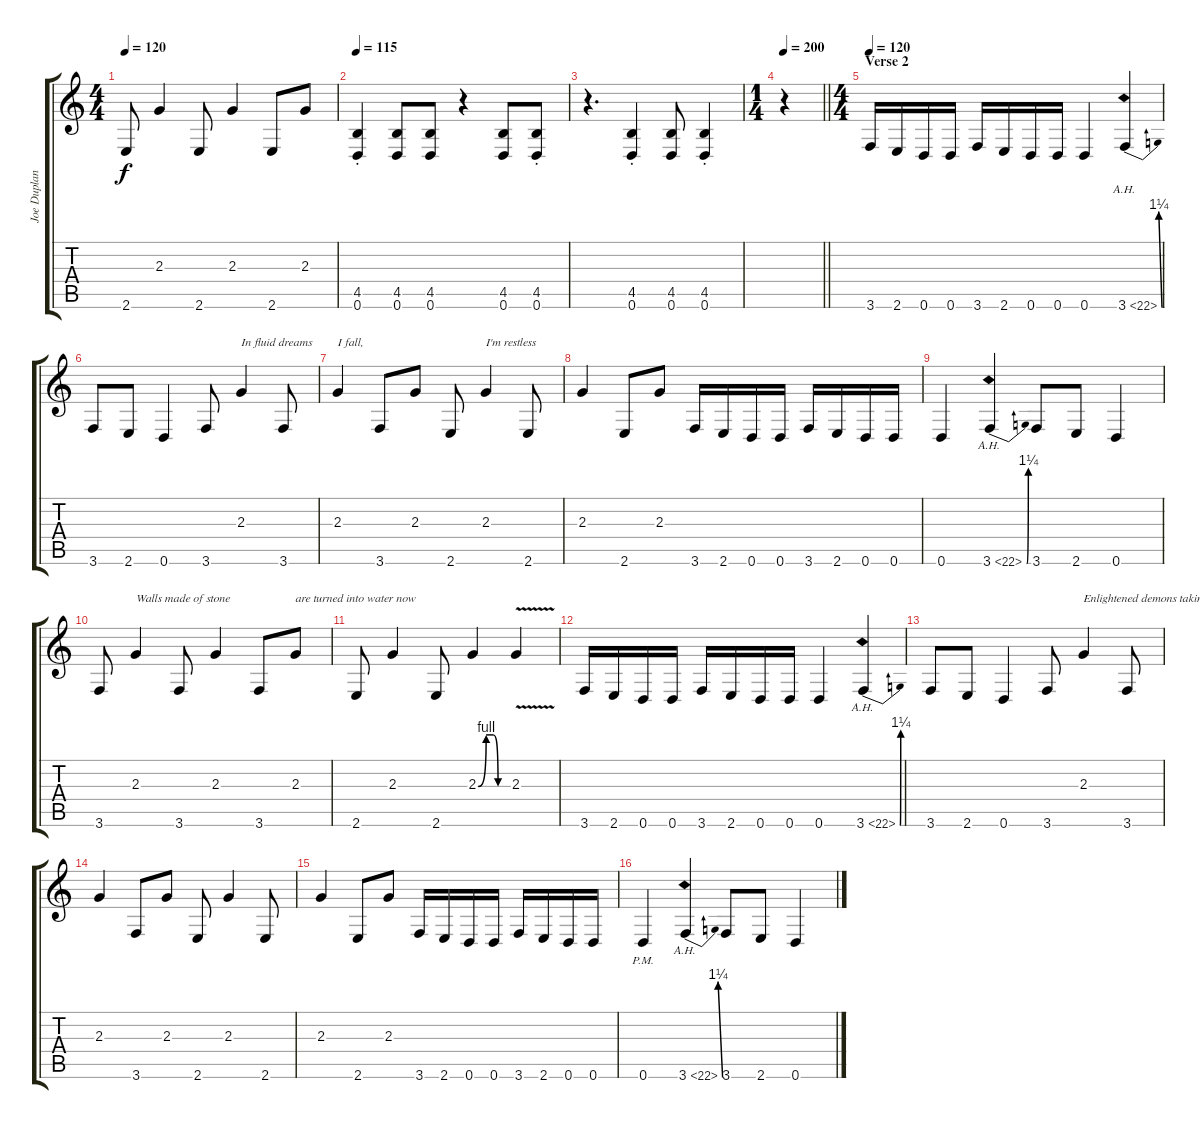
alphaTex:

\track ("Joe Duplantier" "Joe Duplan") {instrument distortionguitar}
\staff {score tabs}
\tuning (D4 A3 F3 C3 G2 D2) {hide}
\ts (4 4)
\tempo 120
\clef g2
\ks c
2.6.8{dy f} 2.3.4 2.6.8 2.3.4 2.6.8 2.3.8 |
\tempo 115
(4.5{st} 0.6{st}).4 (4.5 0.6).8 (4.5 0.6).8 r.4 (4.5 0.6).8 (4.5{st} 0.6).8 |
r.4{d} (4.5{st} 0.6{st}).4 (4.5 0.6).8 (4.5{st} 0.6{st}).4 |
\ts (1 4)
\tempo 200
\barLineRight lightlight
r.4 |
\ts (4 4)
\section ("" "Verse 2")
\tempo 120
3.6.16 2.6.16 0.6.16 0.6.16 3.6.16 2.6.16 0.6.16 0.6.16 0.6.4 3.6{be (bend 0 0 60 5) ah 19}.4 |
3.6.8 2.6.8 0.6.4 3.6.8 2.3.4{txt "In fluid dreams"} 3.6.8 |
2.3.4{txt "I fall,"} 3.6.8 2.3.8 2.6.8 2.3.4{txt "I'm restless"} 2.6.8 |
2.3.4 2.6.8 2.3.8 3.6.16 2.6.16 0.6.16 0.6.16 3.6.16 2.6.16 0.6.16 0.6.16 |
0.6.4 3.6{be (bend 0 0 60 5) ah 19}.4 3.6.8 2.6.8 0.6.4 |
3.6.8 2.3.4{txt "Walls made of stone"} 3.6.8 2.3.4 3.6.8 2.3.8{txt "are turned into water now"} |
2.6.8 2.3.4 2.6.8 2.3{be (custom 0 0 16 4 30 4 40 0 60 0)}.4 2.3{v}.4 |
3.6.16 2.6.16 0.6.16 0.6.16 3.6.16 2.6.16 0.6.16 0.6.16 0.6.4 3.6{be (bend 0 0 60 5) ah 19}.4 |
3.6.8 2.6.8 0.6.4 3.6.8 2.3.4{txt "Enlightened demons taking me by hand"} 3.6.8 |
2.3.4 3.6.8 2.3.8 2.6.8 2.3.4 2.6.8 |
2.3.4 2.6.8 2.3.8 3.6.16 2.6.16 0.6.16 0.6.16 3.6.16 2.6.16 0.6.16 0.6.16 |
0.6{pm}.4 3.6{be (bend 0 0 60 5) ah 19}.4 3.6.8 2.6.8 0.6.4
